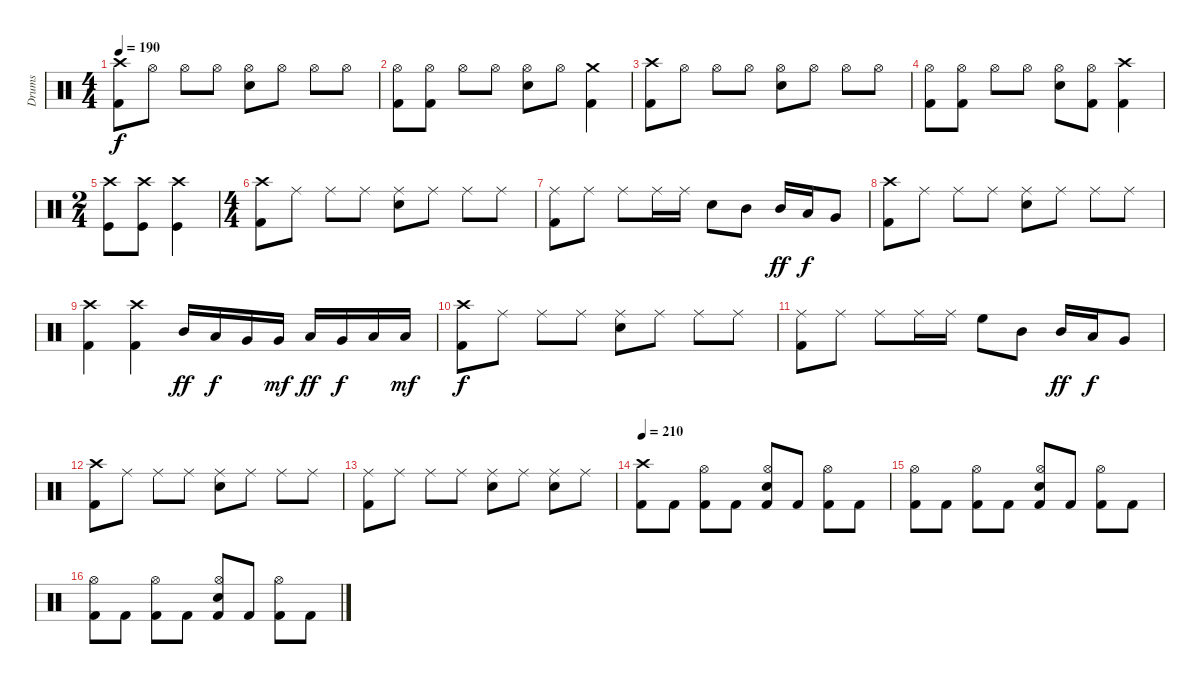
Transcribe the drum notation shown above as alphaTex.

\track ("Drums" "Drums") {instrument percussion}
\staff {score}
\articulation defaults
\ts (4 4)
\tempo 190
\clef neutral
\ks c
("Crash high (hit)" "Kick (hit) 2").8{dy f} "Hi-Hat (open)".8 "Hi-Hat (open)".8 "Hi-Hat (open)".8 ("Hi-Hat (open)" "Electric Snare (hit)").8 "Hi-Hat (open)".8 "Hi-Hat (open)".8 "Hi-Hat (open)".8 |
("Hi-Hat (open)" "Kick (hit) 2").8 ("Hi-Hat (open)" "Kick (hit) 2").8 "Hi-Hat (open)".8 "Hi-Hat (open)".8 ("Hi-Hat (open)" "Electric Snare (hit)").8 "Hi-Hat (open)".8 ("Crash medium (hit)" "Kick (hit) 2").4 |
("Crash high (hit)" "Kick (hit) 2").8 "Hi-Hat (open)".8 "Hi-Hat (open)".8 "Hi-Hat (open)".8 ("Hi-Hat (open)" "Electric Snare (hit)").8 "Hi-Hat (open)".8 "Hi-Hat (open)".8 "Hi-Hat (open)".8 |
("Hi-Hat (open)" "Kick (hit) 2").8 ("Hi-Hat (open)" "Kick (hit) 2").8 "Hi-Hat (open)".8 "Hi-Hat (open)".8 ("Hi-Hat (open)" "Electric Snare (hit)").8 ("Hi-Hat (open)" "Kick (hit) 2").8 ("Crash high (hit)" "Kick (hit) 2").4 |
\ts (2 4)
("Crash high (hit)" "Kick (hit)").8 ("Crash high (hit)" "Kick (hit)").8 ("Crash high (hit)" "Kick (hit)").4 |
\ts (4 4)
("Crash high (hit)" "Kick (hit) 2").8 "Ride (middle)".8 "Ride (middle)".8 "Ride (middle)".8 ("Ride (middle)" "Electric Snare (hit)").8 "Ride (middle)".8 "Ride (middle)".8 "Ride (middle)".8 |
("Ride (middle)" "Kick (hit) 2").8 "Ride (middle)".8 "Ride (middle)".8 "Ride (middle)".16 "Ride (middle)".16 "Electric Snare (hit)".8 "Mid Tom (hit)".8 "Mid Tom (hit)".16{dy ff} "Low Tom (hit)".16{dy f} "Very Low Tom (hit)".8 |
("Crash high (hit)" "Kick (hit) 2").8 "Ride (middle)".8 "Ride (middle)".8 "Ride (middle)".8 ("Ride (middle)" "Electric Snare (hit)").8 "Ride (middle)".8 "Ride (middle)".8 "Ride (middle)".8 |
("Crash high (hit)" "Kick (hit) 2").4 ("Crash high (hit)" "Kick (hit) 2").4 "Mid Tom (hit)".16{dy ff} "Low Tom (hit)".16{dy f} "Very Low Tom (hit)".16 "Very Low Tom (hit)".16{dy mf} "Low Tom (hit)".16{dy ff} "Very Low Tom (hit)".16{dy f} "Low Floor Tom (hit)".16 "Low Floor Tom (hit)".16{dy mf} |
("Crash high (hit)" "Kick (hit) 2").8{dy f} "Ride (middle)".8 "Ride (middle)".8 "Ride (middle)".8 ("Ride (middle)" "Electric Snare (hit)").8 "Ride (middle)".8 "Ride (middle)".8 "Ride (middle)".8 |
("Ride (middle)" "Kick (hit) 2").8 "Ride (middle)".8 "Ride (middle)".8 "Ride (middle)".16 "Ride (middle)".16 "High Floor Tom (hit)".8 "Mid Tom (hit)".8 "Mid Tom (hit)".16{dy ff} "Low Tom (hit)".16{dy f} "Very Low Tom (hit)".8 |
("Crash high (hit)" "Kick (hit) 2").8 "Ride (middle)".8 "Ride (middle)".8 "Ride (middle)".8 ("Ride (middle)" "Electric Snare (hit)").8 "Ride (middle)".8 "Ride (middle)".8 "Ride (middle)".8 |
("Ride (middle)" "Kick (hit) 2").8 "Ride (middle)".8 "Ride (middle)".8 "Ride (middle)".8 ("Ride (middle)" "Electric Snare (hit)").8 "Ride (middle)".8 ("Ride (middle)" "Electric Snare (hit)").8 "Ride (middle)".8 |
\tempo 210
("Crash high (hit)" "Kick (hit) 2").8 "Kick (hit) 2".8 ("Hi-Hat (open)" "Kick (hit) 2").8 "Kick (hit) 2".8 ("Hi-Hat (open)" "Electric Snare (hit)" "Kick (hit) 2").8 "Kick (hit) 2".8 ("Hi-Hat (open)" "Kick (hit) 2").8 "Kick (hit) 2".8 |
("Hi-Hat (open)" "Kick (hit) 2").8 "Kick (hit) 2".8 ("Hi-Hat (open)" "Kick (hit) 2").8 "Kick (hit) 2".8 ("Hi-Hat (open)" "Electric Snare (hit)" "Kick (hit) 2").8 "Kick (hit) 2".8 ("Hi-Hat (open)" "Kick (hit) 2").8 "Kick (hit) 2".8 |
("Hi-Hat (open)" "Kick (hit) 2").8 "Kick (hit) 2".8 ("Hi-Hat (open)" "Kick (hit) 2").8 "Kick (hit) 2".8 ("Hi-Hat (open)" "Electric Snare (hit)" "Kick (hit) 2").8 "Kick (hit) 2".8 ("Hi-Hat (open)" "Kick (hit) 2").8 "Kick (hit) 2".8
